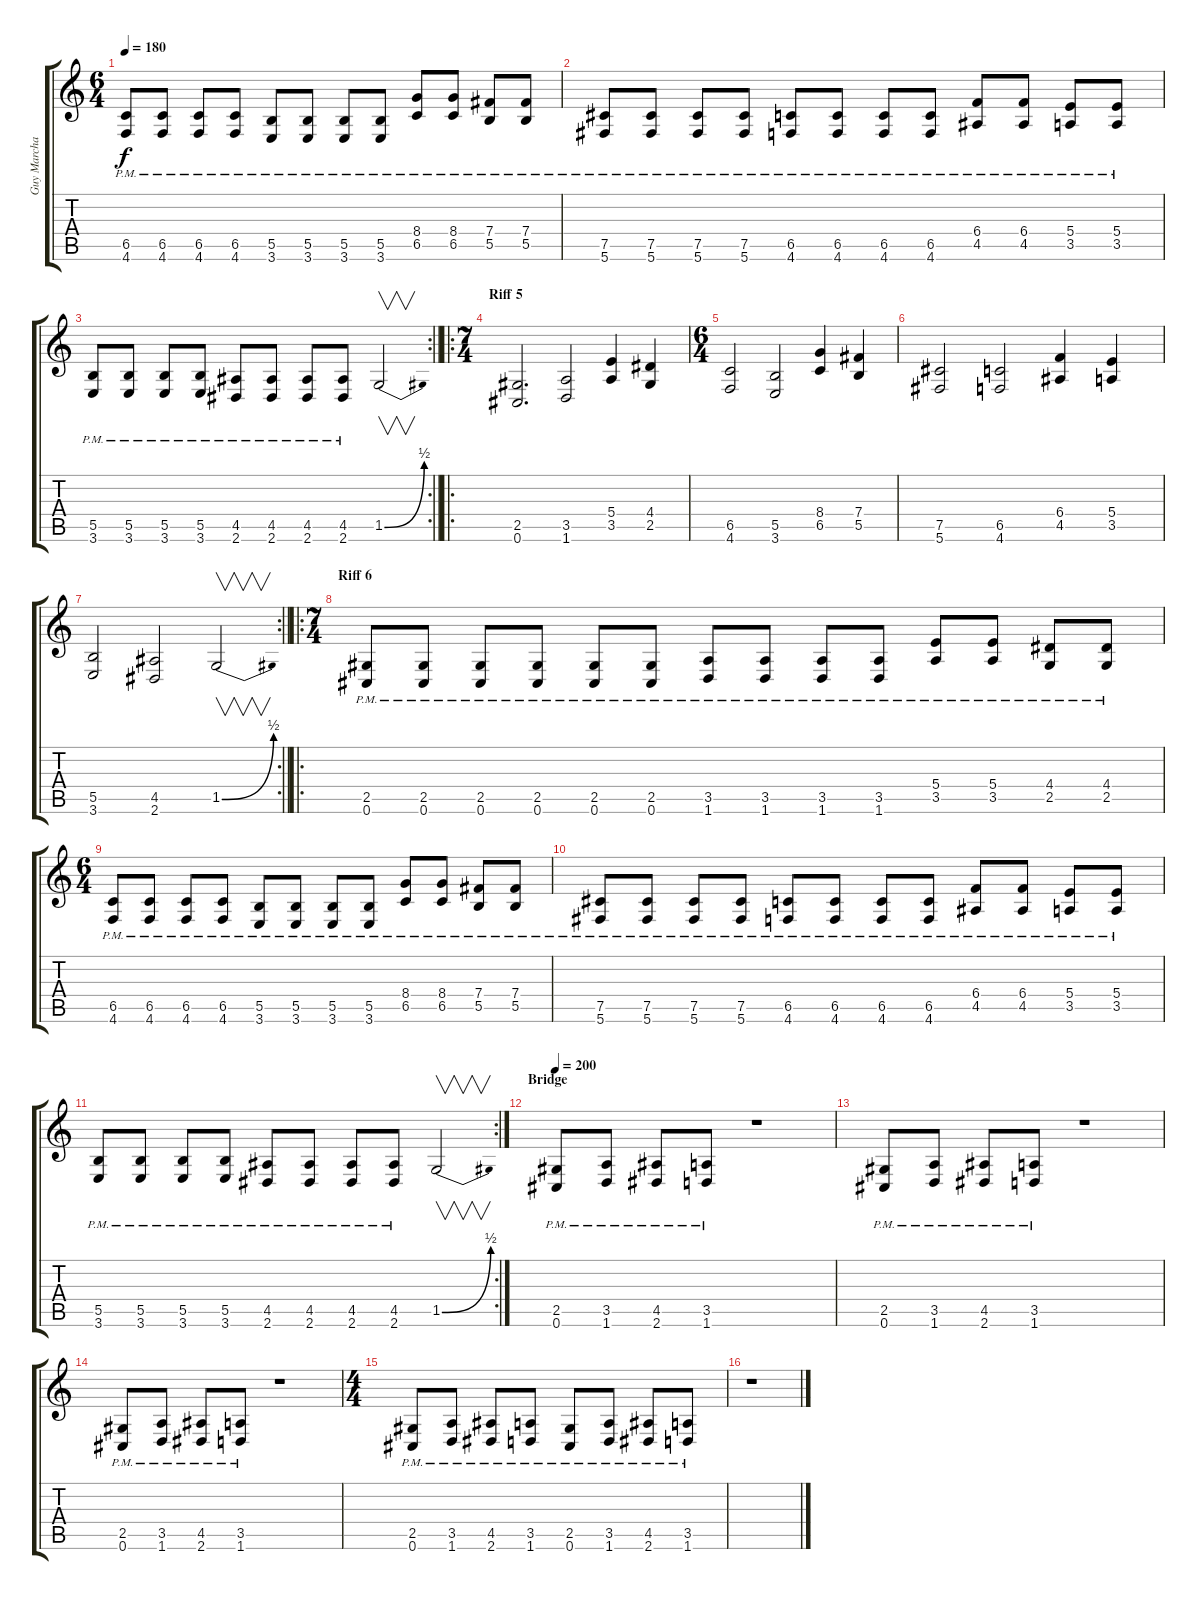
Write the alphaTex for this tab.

\track ("Guy Marchais" "Guy Marcha") {instrument distortionguitar}
\staff {score tabs}
\tuning (Db4 Ab3 E3 B2 Gb2 Db2) {hide}
\ts (6 4)
\tempo 180
\clef g2
\ks c
(6.5{pm} 4.6{pm}).8{dy f} (6.5{pm} 4.6{pm}).8 (6.5{pm} 4.6{pm}).8 (6.5{pm} 4.6{pm}).8 (5.5{pm} 3.6{pm}).8 (5.5{pm} 3.6{pm}).8 (5.5{pm} 3.6{pm}).8 (5.5{pm} 3.6{pm}).8 (8.4{pm} 6.5{pm}).8 (8.4{pm} 6.5{pm}).8 (7.4{pm} 5.5{pm}).8 (7.4{pm} 5.5{pm}).8 |
(7.5{pm} 5.6{pm}).8 (7.5{pm} 5.6{pm}).8 (7.5{pm} 5.6{pm}).8 (7.5{pm} 5.6{pm}).8 (6.5{pm} 4.6{pm}).8 (6.5{pm} 4.6{pm}).8 (6.5{pm} 4.6{pm}).8 (6.5{pm} 4.6{pm}).8 (6.4{pm} 4.5{pm}).8 (6.4{pm} 4.5{pm}).8 (5.4{pm} 3.5{pm}).8 (5.4{pm} 3.5{pm}).8 |
\rc 2
\barLineRight lightlight
(5.5{pm} 3.6{pm}).8 (5.5{pm} 3.6{pm}).8 (5.5{pm} 3.6{pm}).8 (5.5{pm} 3.6{pm}).8 (4.5{pm} 2.6{pm}).8 (4.5{pm} 2.6{pm}).8 (4.5{pm} 2.6{pm}).8 (4.5{pm} 2.6{pm}).8 1.5{be (bend 0 0 60 2)}.2{v instrument guitarharmonics} |
\ro
\ts (7 4)
\section ("" "Riff 5")
(2.5 0.6).2{d instrument distortionguitar} (3.5 1.6).2 (5.4 3.5).4 (4.4 2.5).4 |
\ts (6 4)
(6.5 4.6).2 (5.5 3.6).2 (8.4 6.5).4 (7.4 5.5).4 |
(7.5 5.6).2 (6.5 4.6).2 (6.4 4.5).4 (5.4 3.5).4 |
\rc 2
\barLineRight lightlight
(5.5 3.6).2 (4.5 2.6).2 1.5{be (bend 0 0 60 2)}.2{v instrument guitarharmonics} |
\ro
\ts (7 4)
\section ("" "Riff 6")
(2.5{pm} 0.6{pm}).8{instrument distortionguitar} (2.5{pm} 0.6{pm}).8 (2.5{pm} 0.6{pm}).8 (2.5{pm} 0.6{pm}).8 (2.5{pm} 0.6{pm}).8 (2.5{pm} 0.6{pm}).8 (3.5{pm} 1.6{pm}).8 (3.5{pm} 1.6{pm}).8 (3.5{pm} 1.6{pm}).8 (3.5{pm} 1.6{pm}).8 (5.4{pm} 3.5{pm}).8 (5.4{pm} 3.5{pm}).8 (4.4{pm} 2.5{pm}).8 (4.4{pm} 2.5{pm}).8 |
\ts (6 4)
(6.5{pm} 4.6{pm}).8 (6.5{pm} 4.6{pm}).8 (6.5{pm} 4.6{pm}).8 (6.5{pm} 4.6{pm}).8 (5.5{pm} 3.6{pm}).8 (5.5{pm} 3.6{pm}).8 (5.5{pm} 3.6{pm}).8 (5.5{pm} 3.6{pm}).8 (8.4{pm} 6.5{pm}).8 (8.4{pm} 6.5{pm}).8 (7.4{pm} 5.5{pm}).8 (7.4{pm} 5.5{pm}).8 |
(7.5{pm} 5.6{pm}).8 (7.5{pm} 5.6{pm}).8 (7.5{pm} 5.6{pm}).8 (7.5{pm} 5.6{pm}).8 (6.5{pm} 4.6{pm}).8 (6.5{pm} 4.6{pm}).8 (6.5{pm} 4.6{pm}).8 (6.5{pm} 4.6{pm}).8 (6.4{pm} 4.5{pm}).8 (6.4{pm} 4.5{pm}).8 (5.4{pm} 3.5{pm}).8 (5.4{pm} 3.5{pm}).8 |
\rc 2
(5.5{pm} 3.6{pm}).8 (5.5{pm} 3.6{pm}).8 (5.5{pm} 3.6{pm}).8 (5.5{pm} 3.6{pm}).8 (4.5{pm} 2.6{pm}).8 (4.5{pm} 2.6{pm}).8 (4.5{pm} 2.6{pm}).8 (4.5{pm} 2.6{pm}).8 1.5{be (bend 0 0 60 2)}.2{v instrument guitarharmonics} |
\section ("" "Bridge")
\tempo 200
(2.5{pm} 0.6{pm}).8{instrument distortionguitar} (3.5{pm} 1.6{pm}).8 (4.5{pm} 2.6{pm}).8 (3.5{pm} 1.6{pm}).8 r.1 |
(2.5{pm} 0.6{pm}).8 (3.5{pm} 1.6{pm}).8 (4.5{pm} 2.6{pm}).8 (3.5{pm} 1.6{pm}).8 r.1 |
(2.5{pm} 0.6{pm}).8 (3.5{pm} 1.6{pm}).8 (4.5{pm} 2.6{pm}).8 (3.5{pm} 1.6{pm}).8 r.1 |
\ts (4 4)
(2.5{pm} 0.6{pm}).8 (3.5{pm} 1.6{pm}).8 (4.5{pm} 2.6{pm}).8 (3.5{pm} 1.6{pm}).8 (2.5{pm} 0.6{pm}).8 (3.5{pm} 1.6{pm}).8 (4.5{pm} 2.6{pm}).8 (3.5{pm} 1.6{pm}).8 |
r.1
